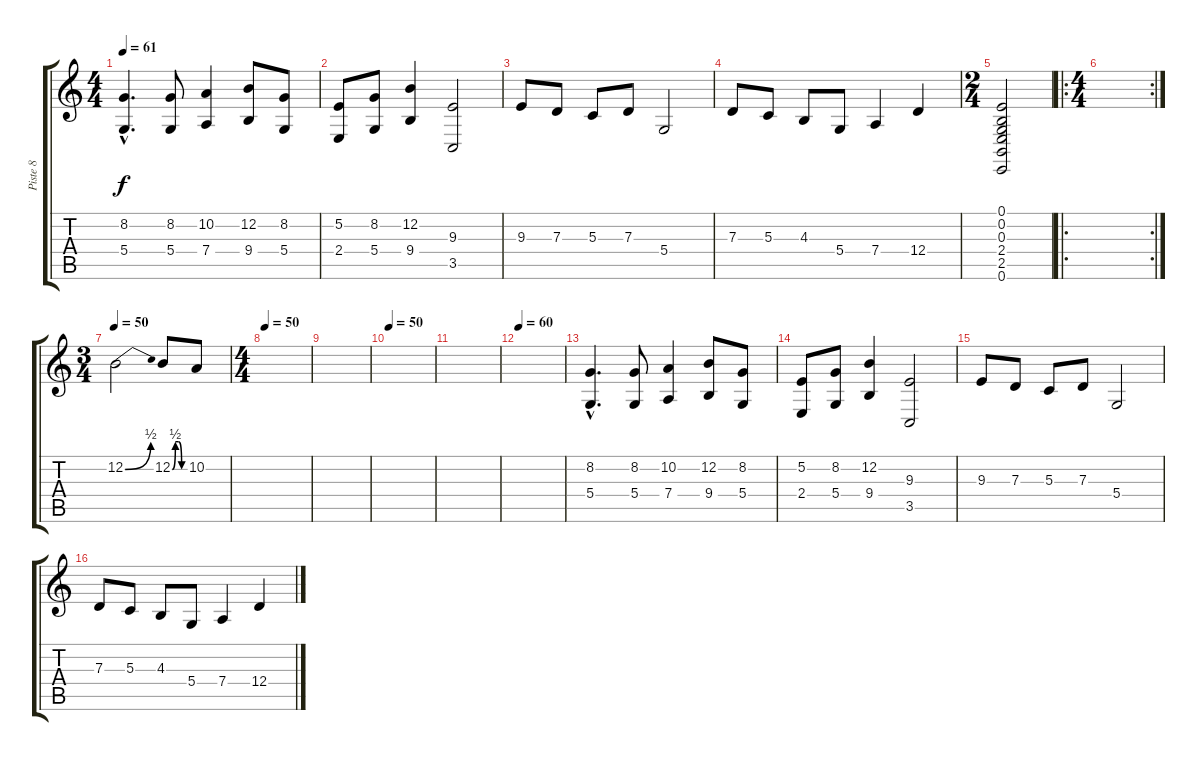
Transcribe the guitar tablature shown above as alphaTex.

\track ("Piste 8" "Piste 8") {instrument violin}
\staff {score tabs}
\tuning (E4 B3 G3 D3 A2 E2) {hide}
\ts (4 4)
\tempo 61
\clef g2
\ks c
(8.2{hac} 5.4{hac}).4{d dy f volume 15 instrument violin} (8.2 5.4).8 (10.2 7.4).4 (12.2 9.4).8 (8.2 5.4).8 |
(5.2 2.4).8 (8.2 5.4).8 (12.2 9.4).4 (9.3 3.5).2 |
9.3.8 7.3.8 5.3.8 7.3.8 5.4.2 |
7.3.8 5.3.8 4.3.8 5.4.8 7.4.4 12.4.4 |
\ts (2 4)
(0.1 0.2 0.3 2.4 2.5 0.6).2 |
\ro
\rc 2
\ts (4 4)
|
\ts (3 4)
\tempo 50
12.2{be (bend 0 0 60 2)}.2{volume 16 instrument distortionguitar} 12.2{be (custom 0 0 15 2 30 2 45 0 60 0)}.8 10.2.8 |
\ts (4 4)
\tempo 50
|
|
\tempo 50
|
|
\tempo 60
|
(8.2{hac} 5.4{hac}).4{d volume 15 instrument violin} (8.2 5.4).8 (10.2 7.4).4 (12.2 9.4).8 (8.2 5.4).8 |
(5.2 2.4).8 (8.2 5.4).8 (12.2 9.4).4 (9.3 3.5).2 |
9.3.8 7.3.8 5.3.8 7.3.8 5.4.2 |
7.3.8 5.3.8 4.3.8 5.4.8 7.4.4 12.4.4
